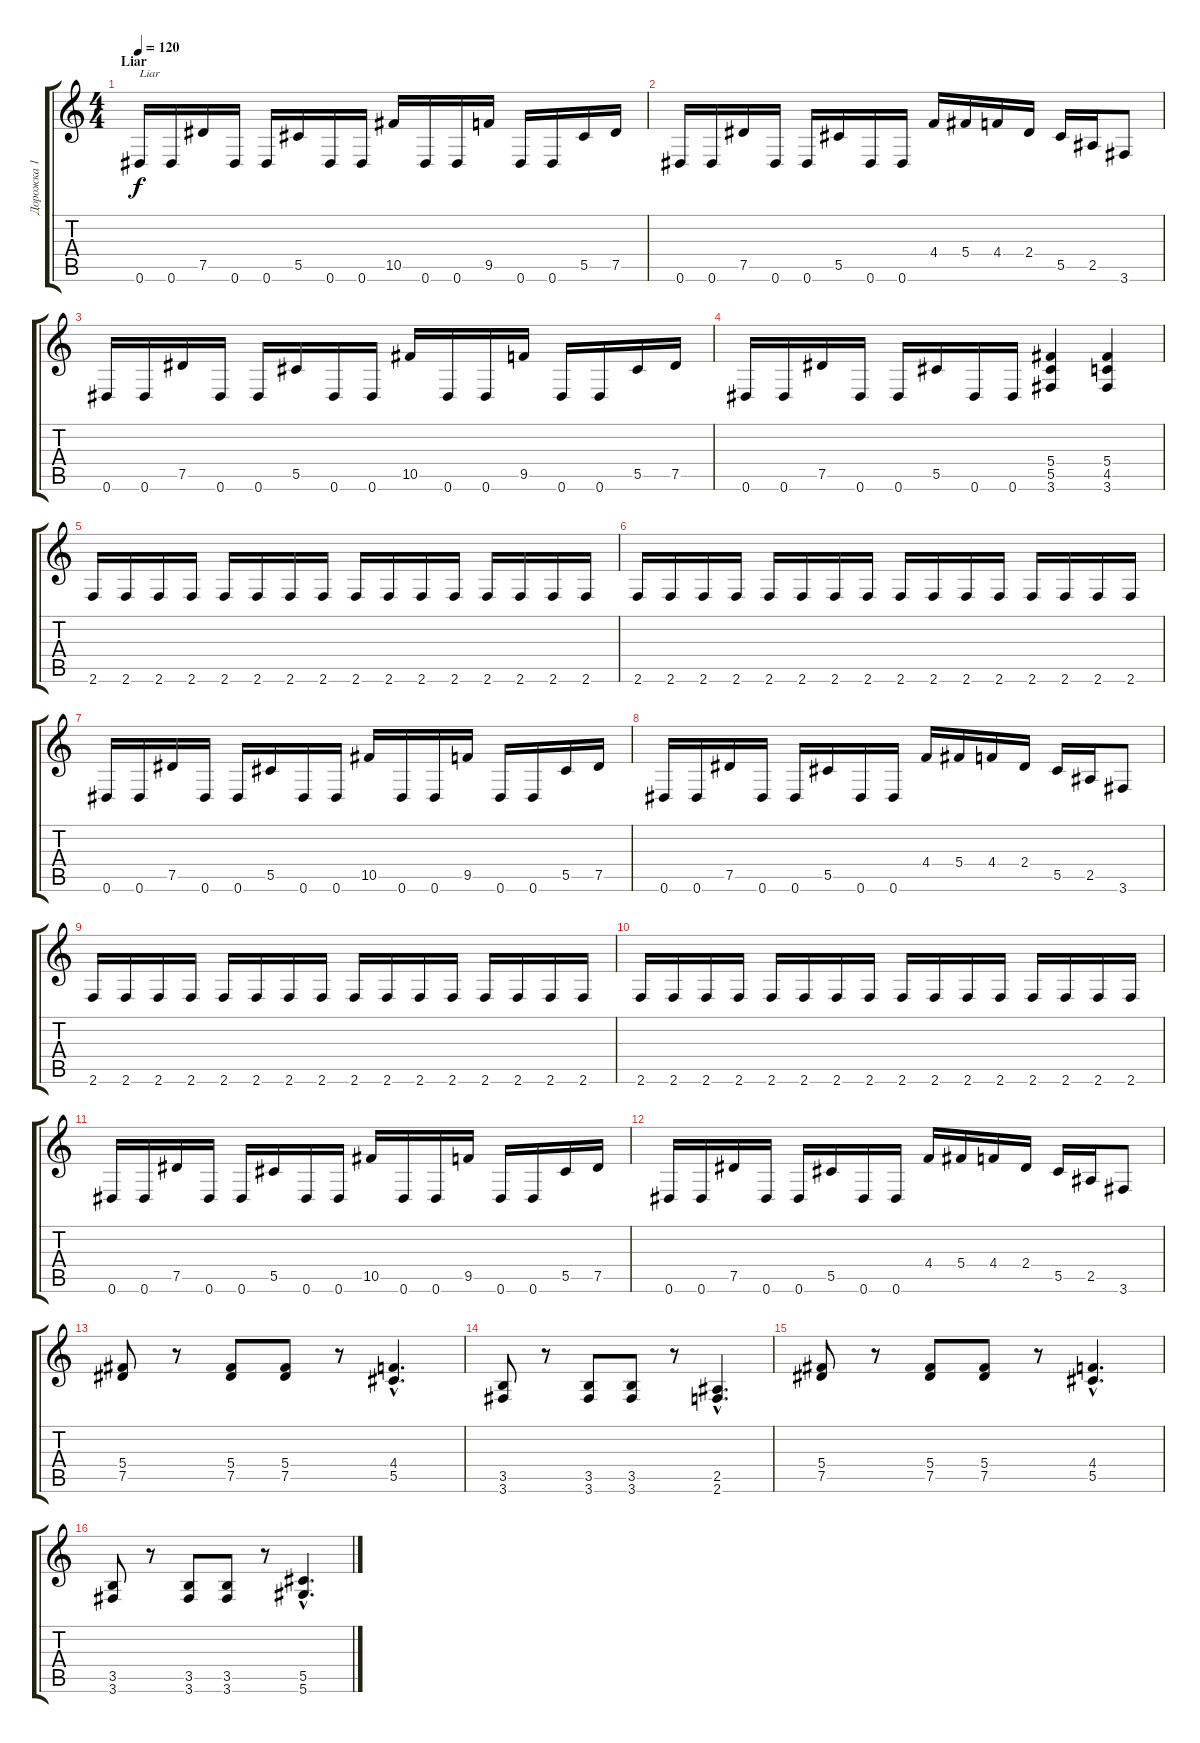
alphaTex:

\track ("Дорожка 1" "Дорожка 1") {instrument distortionguitar}
\staff {score tabs}
\tuning (Eb4 Bb3 Gb3 Db3 Ab2 Eb2) {hide}
\ts (4 4)
\section ("" "Liar")
\tempo 120
\clef g2
\ks c
0.6.16{txt "Liar" dy f instrument distortionguitar} 0.6.16 7.5.16 0.6.16 0.6.16 5.5.16 0.6.16 0.6.16 10.5.16 0.6.16 0.6.16 9.5.16 0.6.16 0.6.16 5.5.16 7.5.16 |
0.6.16 0.6.16 7.5.16 0.6.16 0.6.16 5.5.16 0.6.16 0.6.16 4.4.16 5.4.16 4.4.16 2.4.16 5.5.16 2.5.16 3.6.8 |
0.6.16 0.6.16 7.5.16 0.6.16 0.6.16 5.5.16 0.6.16 0.6.16 10.5.16 0.6.16 0.6.16 9.5.16 0.6.16 0.6.16 5.5.16 7.5.16 |
0.6.16 0.6.16 7.5.16 0.6.16 0.6.16 5.5.16 0.6.16 0.6.16 (5.4 5.5 3.6).4 (5.4 4.5 3.6).4 |
2.6.16 2.6.16 2.6.16 2.6.16 2.6.16 2.6.16 2.6.16 2.6.16 2.6.16 2.6.16 2.6.16 2.6.16 2.6.16 2.6.16 2.6.16 2.6.16 |
2.6.16 2.6.16 2.6.16 2.6.16 2.6.16 2.6.16 2.6.16 2.6.16 2.6.16 2.6.16 2.6.16 2.6.16 2.6.16 2.6.16 2.6.16 2.6.16 |
0.6.16 0.6.16 7.5.16 0.6.16 0.6.16 5.5.16 0.6.16 0.6.16 10.5.16 0.6.16 0.6.16 9.5.16 0.6.16 0.6.16 5.5.16 7.5.16 |
0.6.16 0.6.16 7.5.16 0.6.16 0.6.16 5.5.16 0.6.16 0.6.16 4.4.16 5.4.16 4.4.16 2.4.16 5.5.16 2.5.16 3.6.8 |
2.6.16 2.6.16 2.6.16 2.6.16 2.6.16 2.6.16 2.6.16 2.6.16 2.6.16 2.6.16 2.6.16 2.6.16 2.6.16 2.6.16 2.6.16 2.6.16 |
2.6.16 2.6.16 2.6.16 2.6.16 2.6.16 2.6.16 2.6.16 2.6.16 2.6.16 2.6.16 2.6.16 2.6.16 2.6.16 2.6.16 2.6.16 2.6.16 |
0.6.16 0.6.16 7.5.16 0.6.16 0.6.16 5.5.16 0.6.16 0.6.16 10.5.16 0.6.16 0.6.16 9.5.16 0.6.16 0.6.16 5.5.16 7.5.16 |
0.6.16 0.6.16 7.5.16 0.6.16 0.6.16 5.5.16 0.6.16 0.6.16 4.4.16 5.4.16 4.4.16 2.4.16 5.5.16 2.5.16 3.6.8 |
(5.4 7.5).8 r.8 (5.4 7.5).8 (5.4 7.5).8 r.8 (4.4{hac} 5.5{hac}).4{d} |
(3.5 3.6).8 r.8 (3.5 3.6).8 (3.5 3.6).8 r.8 (2.5{hac} 2.6{hac}).4{d} |
(5.4 7.5).8 r.8 (5.4 7.5).8 (5.4 7.5).8 r.8 (4.4{hac} 5.5{hac}).4{d} |
(3.5 3.6).8 r.8 (3.5 3.6).8 (3.5 3.6).8 r.8 (5.5{hac} 5.6{hac}).4{d}
